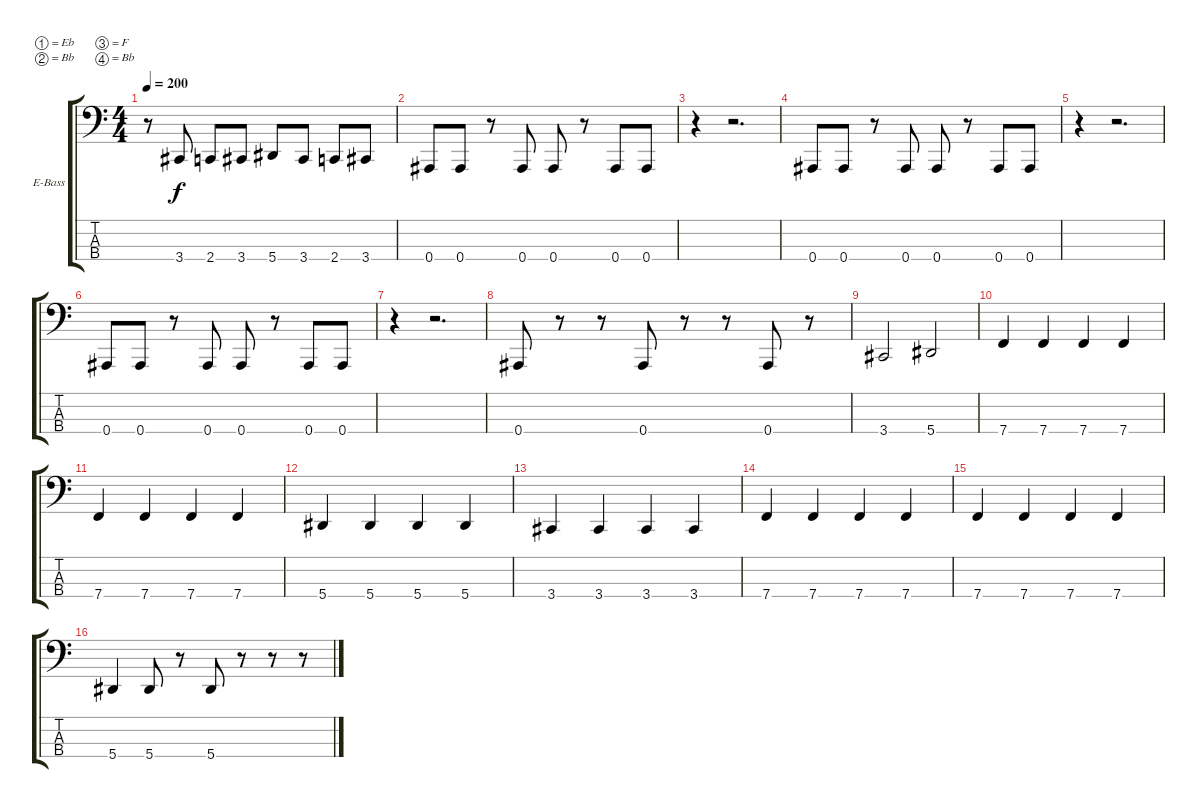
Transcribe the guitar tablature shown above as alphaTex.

\defaultSystemsLayout 4
\bracketExtendMode groupsimilarinstruments
\firstSystemTrackNameOrientation horizontal
\otherSystemsTrackNameOrientation horizontal
\track ("Electric Bass" "E-Bass") {instrument electricbassfinger}
\staff {score tabs}
\tuning (Eb2 Bb1 F1 Bb0)
\ts (4 4)
\tempo 200
\clef f4
\scale
0.333333
\ks c
r.8{dy f} 3.4.8 2.4.8 3.4.8 5.4.8 3.4.8 2.4.8 3.4.8 |
\scale
0.333333 0.4.8 0.4.8 r.8 0.4.8 0.4.8 r.8 0.4.8 0.4.8 |
\scale
0.333333 r.4 r.2{d} |
\scale
0.333333 0.4.8 0.4.8 r.8 0.4.8 0.4.8 r.8 0.4.8 0.4.8 |
\scale
0.333333 r.4 r.2{d} |
\scale
0.333333 0.4.8 0.4.8 r.8 0.4.8 0.4.8 r.8 0.4.8 0.4.8 |
\scale
0.333333 r.4 r.2{d} |
\scale
0.333333 0.4.8 r.8 r.8 0.4.8 r.8 r.8 0.4.8 r.8 |
\scale
0.333333 3.4.2 5.4.2 |
\scale
0.333333 7.4.4 7.4.4 7.4.4 7.4.4 |
\scale
0.333333 7.4.4 7.4.4 7.4.4 7.4.4 |
\scale
0.333333 5.4.4 5.4.4 5.4.4 5.4.4 |
\scale
0.333333 3.4.4 3.4.4 3.4.4 3.4.4 |
\scale
0.333333 7.4.4 7.4.4 7.4.4 7.4.4 |
\scale
0.333333 7.4.4 7.4.4 7.4.4 7.4.4 |
\scale
0.333333 5.4.4 5.4.8 r.8 5.4.8 r.8 r.8 r.8
